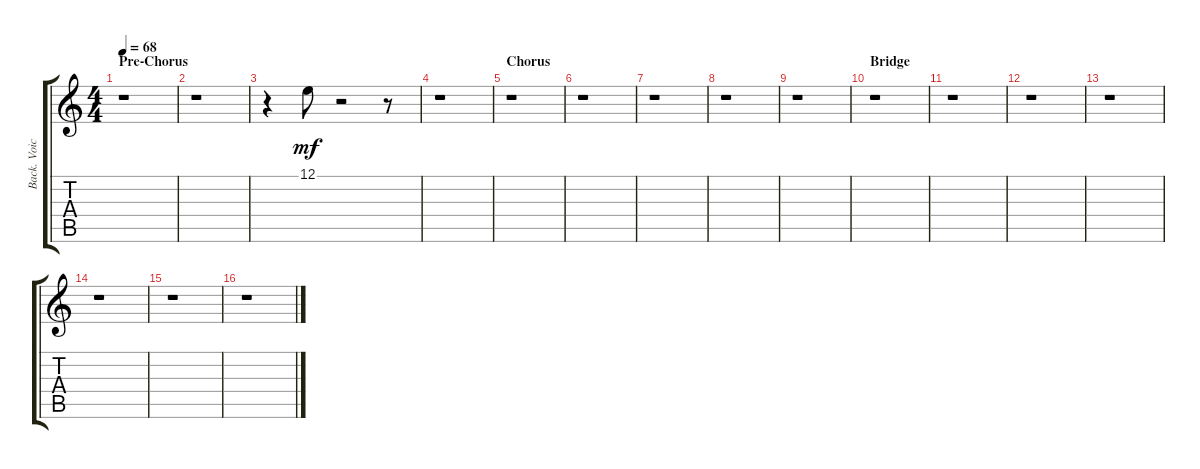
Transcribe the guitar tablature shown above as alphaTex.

\track ("Back. Voice" "Back. Voic") {instrument voiceoohs}
\staff {score tabs}
\tuning (E4 B3 G3 D3 A2 E2) {hide}
\ts (4 4)
\section ("" "Pre-Chorus")
\tempo 68
\clef g2
\ks aminor
r.1{dy mf} |
r.1 |
r.4 12.1.8 r.2 r.8 |
r.1 |
\section ("" "Chorus")
r.1 |
r.1 |
r.1 |
r.1 |
r.1 |
\section ("" "Bridge")
r.1 |
r.1 |
r.1 |
r.1 |
r.1 |
r.1 |
r.1
